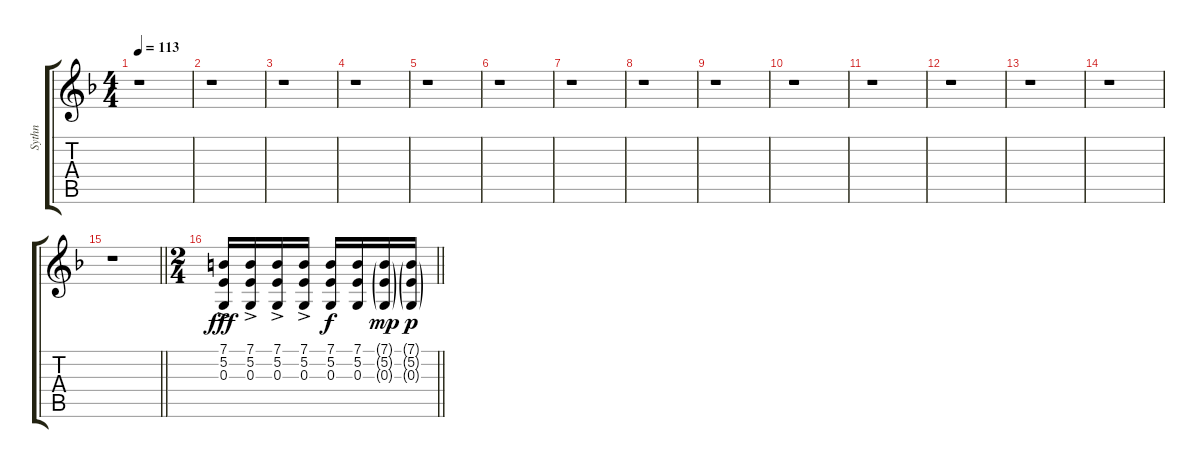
\track ("Sythn" "Sythn") {instrument pad3polysynth}
\staff {score tabs}
\tuning (E4 B3 G3 D3 A2 D2) {hide}
\ts (4 4)
\tempo 113
\clef g2
\ks f
r.1{dy mp} |
r.1 |
r.1 |
r.1 |
r.1 |
r.1 |
r.1 |
r.1 |
r.1 |
r.1 |
r.1 |
r.1 |
r.1 |
r.1 |
\barLineRight lightlight
r.1 |
\ts (2 4)
\barLineRight lightlight
(7.1{ac} 5.2{ac} 0.3{ac}).16{dy fff instrument pad2warm} (7.1{ac} 5.2{ac} 0.3{ac}).16 (7.1{ac} 5.2{ac} 0.3{ac}).16{instrument pad3polysynth} (7.1{ac} 5.2{ac} 0.3{ac}).16 (7.1 5.2 0.3).16{dy f} (7.1 5.2 0.3).16 (7.1{g} 5.2{g} 0.3{g}).16{dy mp} (7.1{g} 5.2{g} 0.3{g}).16{dy p}
